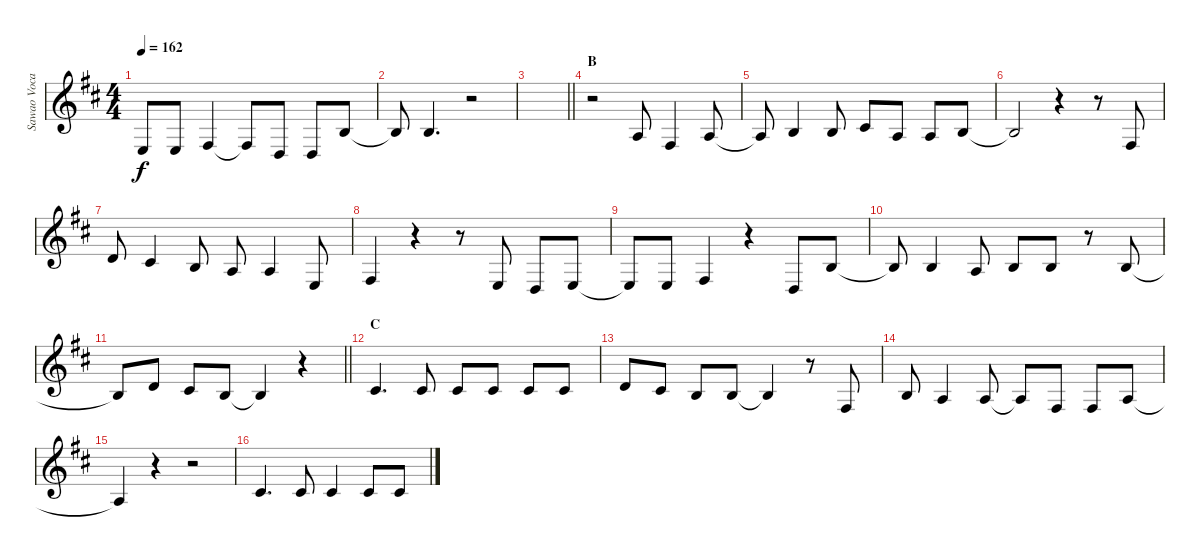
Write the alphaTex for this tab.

\track ("Sawao Vocal" "Sawao Voca") {instrument synthbrass1}
\staff {score}
\tuning (E4 B3 G3 D3 A2 E2) {hide}
\ts (4 4)
\tempo 162
\clef g2
\ks d
2.4{t}.8{dy f} 2.4.8 4.4.4 4.4{t}.8 0.4.8 0.4.8 0.2.8 |
0.2{t}.8 0.2.4{d} r.2 |
\barLineRight lightlight
|
\section ("" "B")
r.2 2.3.8 4.4.4 2.3.8 |
2.3{t}.8 0.2.4 0.2.8 2.2.8 2.3.8 2.3.8 0.2.8 |
0.2{t}.2 r.4 r.8 4.4.8 |
3.2.8 2.2.4 0.2.8 2.3.8 2.3.4 2.4.8 |
4.4.4 r.4 r.8 2.4.8 0.4.8 2.4.8 |
2.4{t}.8 2.4.8 4.4.4 r.4 0.4.8 0.2.8 |
0.2{t}.8 0.2.4 2.3.8 0.2.8 0.2.8 r.8 0.2.8 |
\barLineRight lightlight
0.2{t}.8 3.2.8 2.2.8 0.2.8 0.2{t}.4 r.4 |
\section ("" "C")
2.2.4{d} 2.2.8 2.2.8 2.2.8 2.2.8 2.2.8 |
3.2.8 2.2.8 0.2.8 0.2.8 0.2{t}.4 r.8 4.4.8 |
0.2.8 2.3.4 2.3.8 2.3{t}.8 4.4.8 4.4.8 2.3.8 |
2.3{t}.4 r.4 r.2 |
2.2.4{d} 2.2.8 2.2.4 2.2.8 2.2.8
